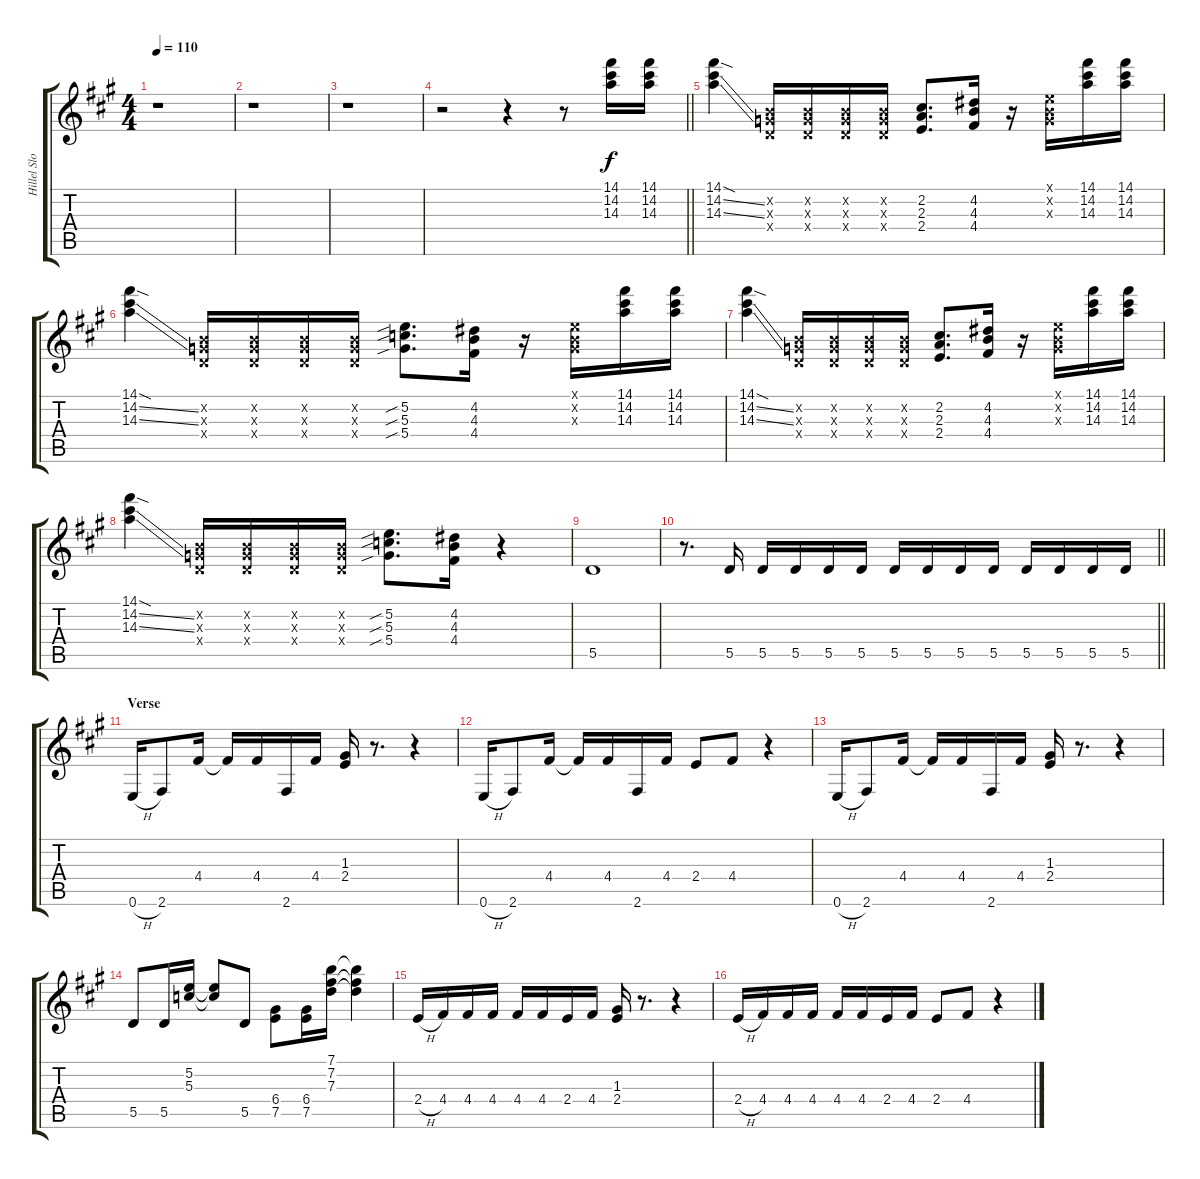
\track ("Hillel Slovak" "Hillel Slo") {instrument overdrivenguitar}
\staff {score tabs}
\tuning (E4 B3 G3 D3 A2 E2) {hide}
\ts (4 4)
\tempo 110
\clef g2
\ks a
r.1{dy f instrument overdrivenguitar} |
r.1 |
r.1 |
\barLineRight lightlight
r.2 r.4 r.8 (14.1 14.2 14.3).16 (14.1 14.2 14.3).16 |
(14.1{sod} 14.2{ss} 14.3{ss}).4 (0.2{x} 0.3{x} 0.4{x}).16 (0.2{x} 0.3{x} 0.4{x}).16 (0.2{x} 0.3{x} 0.4{x}).16 (0.2{x} 0.3{x} 0.4{x}).16 (2.2 2.3 2.4).8{d} (4.2 4.3 4.4).16 r.16 (0.1{x} 0.2{x} 0.3{x}).16 (14.1 14.2 14.3).16 (14.1 14.2 14.3).16 |
(14.1{sod} 14.2{ss} 14.3{ss}).4 (0.2{x} 0.3{x} 0.4{x}).16 (0.2{x} 0.3{x} 0.4{x}).16 (0.2{x} 0.3{x} 0.4{x}).16 (0.2{x} 0.3{x} 0.4{x}).16 (5.2{sib} 5.3{sib} 5.4{sib}).8{d} (4.2 4.3 4.4).16 r.16 (0.1{x} 0.2{x} 0.3{x}).16 (14.1 14.2 14.3).16 (14.1 14.2 14.3).16 |
(14.1{sod} 14.2{ss} 14.3{ss}).4 (0.2{x} 0.3{x} 0.4{x}).16 (0.2{x} 0.3{x} 0.4{x}).16 (0.2{x} 0.3{x} 0.4{x}).16 (0.2{x} 0.3{x} 0.4{x}).16 (2.2 2.3 2.4).8{d} (4.2 4.3 4.4).16 r.16 (0.1{x} 0.2{x} 0.3{x}).16 (14.1 14.2 14.3).16 (14.1 14.2 14.3).16 |
(14.1{sod} 14.2{ss} 14.3{ss}).4 (0.2{x} 0.3{x} 0.4{x}).16 (0.2{x} 0.3{x} 0.4{x}).16 (0.2{x} 0.3{x} 0.4{x}).16 (0.2{x} 0.3{x} 0.4{x}).16 (5.2{sib} 5.3{sib} 5.4{sib}).8{d} (4.2 4.3 4.4).16 r.4 |
5.5.1 |
\barLineRight lightlight
r.8{d} 5.5.16 5.5.16 5.5.16 5.5.16 5.5.16 5.5.16 5.5.16 5.5.16 5.5.16 5.5.16 5.5.16 5.5.16 5.5.16 |
\section ("" "Verse")
0.6{h}.16 2.6.8 4.4.16 4.4{t}.16 4.4.16 2.6.16 4.4.16 (1.3 2.4).16 r.8{d} r.4 |
0.6{h}.16 2.6.8 4.4.16 4.4{t}.16 4.4.16 2.6.16 4.4.16 2.4.8 4.4.8 r.4 |
0.6{h}.16 2.6.8 4.4.16 4.4{t}.16 4.4.16 2.6.16 4.4.16 (1.3 2.4).16 r.8{d} r.4 |
5.5.8 5.5.16 (5.2 5.3).16 (5.2{t} 5.3{t}).8 5.5.8 (6.4 7.5).8 (6.4 7.5).16 (7.1 7.2 7.3).16 (7.1{t} 7.2{t} 7.3{t}).4 |
2.4{h}.16 4.4.16 4.4.16 4.4.16 4.4.16 4.4.16 2.4.16 4.4.16 (1.3 2.4).16 r.8{d} r.4 |
2.4{h}.16 4.4.16 4.4.16 4.4.16 4.4.16 4.4.16 2.4.16 4.4.16 2.4.8 4.4.8 r.4
